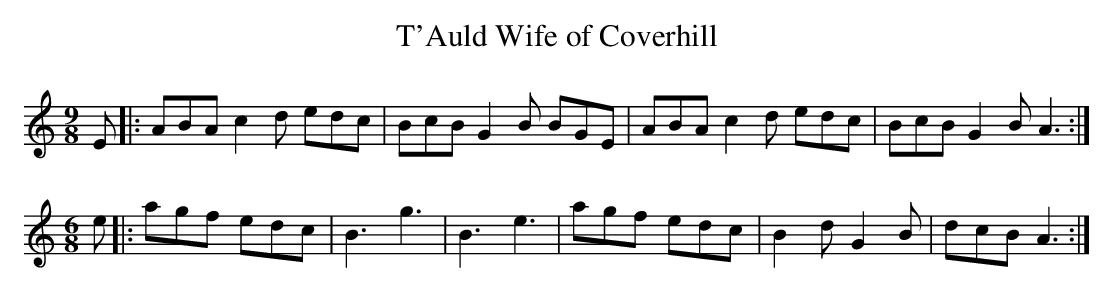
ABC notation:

X:1
T:T'Auld Wife of Coverhill
K:Am
M:9/8
E |: ABA c2d edc | BcB G2B BGE | \
    ABA c2d edc | BcB G2B A3 :|
M:6/8
e |: agf edc | B3 g3 | B3 e3 | \
    agf edc | B2d  G2B | dcB A3 :|
